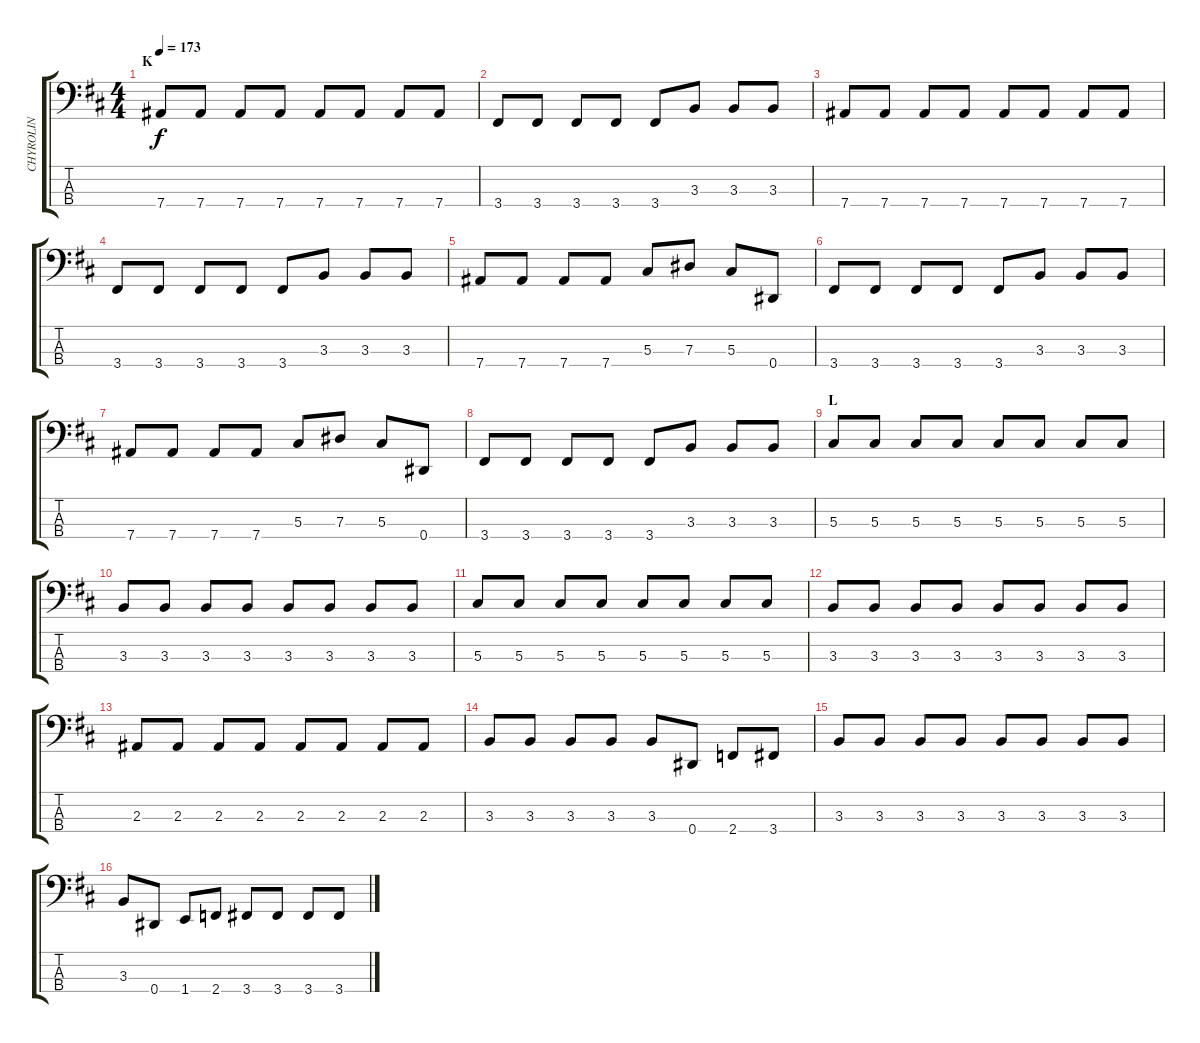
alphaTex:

\track ("CHYROLIN" "CHYROLIN") {instrument electricbassfinger}
\staff {score tabs}
\tuning (Gb2 Db2 Ab1 Eb1) {hide}
\ts (4 4)
\section ("" "K")
\tempo 173
\clef f4
\ks bminor
7.4.8{dy f} 7.4.8 7.4.8 7.4.8 7.4.8 7.4.8 7.4.8 7.4.8 |
3.4.8 3.4.8 3.4.8 3.4.8 3.4.8 3.3.8 3.3.8 3.3.8 |
7.4.8 7.4.8 7.4.8 7.4.8 7.4.8 7.4.8 7.4.8 7.4.8 |
3.4.8 3.4.8 3.4.8 3.4.8 3.4.8 3.3.8 3.3.8 3.3.8 |
7.4.8 7.4.8 7.4.8 7.4.8 5.3.8 7.3.8 5.3.8 0.4.8 |
3.4.8 3.4.8 3.4.8 3.4.8 3.4.8 3.3.8 3.3.8 3.3.8 |
7.4.8 7.4.8 7.4.8 7.4.8 5.3.8 7.3.8 5.3.8 0.4.8 |
3.4.8 3.4.8 3.4.8 3.4.8 3.4.8 3.3.8 3.3.8 3.3.8 |
\section ("" "L")
5.3.8 5.3.8 5.3.8 5.3.8 5.3.8 5.3.8 5.3.8 5.3.8 |
3.3.8 3.3.8 3.3.8 3.3.8 3.3.8 3.3.8 3.3.8 3.3.8 |
5.3.8 5.3.8 5.3.8 5.3.8 5.3.8 5.3.8 5.3.8 5.3.8 |
3.3.8 3.3.8 3.3.8 3.3.8 3.3.8 3.3.8 3.3.8 3.3.8 |
2.3.8 2.3.8 2.3.8 2.3.8 2.3.8 2.3.8 2.3.8 2.3.8 |
3.3.8 3.3.8 3.3.8 3.3.8 3.3.8 0.4.8 2.4.8 3.4.8 |
3.3.8 3.3.8 3.3.8 3.3.8 3.3.8 3.3.8 3.3.8 3.3.8 |
3.3.8 0.4.8 1.4.8 2.4.8 3.4.8 3.4.8 3.4.8 3.4.8
